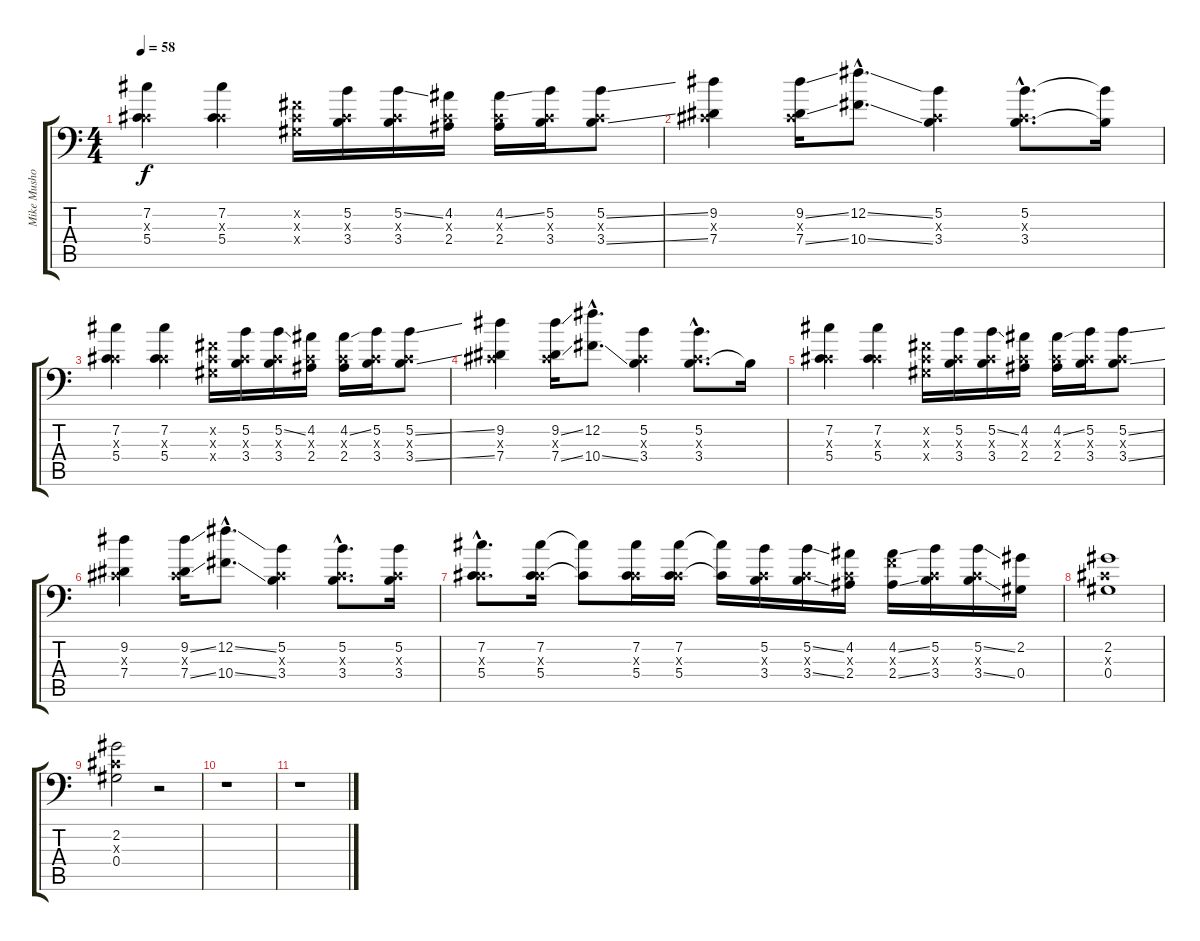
\track ("Mike Mushok (Fill in More)" "Mike Musho") {instrument distortionguitar}
\staff {score tabs}
\tuning (Bb3 Gb3 Db3 Ab2 Db2 Ab1) {hide}
\ts (4 4)
\tempo 58
\clef f4
\ks c
(7.2 0.3{x} 5.4).4{dy f} (7.2 0.3{x} 5.4).4 (0.2{x} 0.3{x} 0.4{x}).16 (5.2 0.3{x} 3.4).16 (5.2{ss} 0.3{x} 3.4).16 (4.2 0.3{x} 2.4).16 (4.2{ss} 0.3{x} 2.4).16 (5.2 0.3{x} 3.4).16 (5.2{ss} 0.3{x} 3.4{ss}).8 |
(9.2 0.3{x} 7.4).4 (9.2{ss} 0.3{x} 7.4{ss}).16 (12.2{ss hac} 10.4{ss hac}).8{d} (5.2 0.3{x} 3.4).4 (5.2{hac} 0.3{hac x} 3.4{hac}).8{d} (5.2{t} 3.4{t}).16 |
(7.2 0.3{x} 5.4).4 (7.2 0.3{x} 5.4).4 (0.2{x} 0.3{x} 0.4{x}).16 (5.2 0.3{x} 3.4).16 (5.2{ss} 0.3{x} 3.4).16 (4.2 0.3{x} 2.4).16 (4.2{ss} 0.3{x} 2.4).16 (5.2 0.3{x} 3.4).16 (5.2{ss} 0.3{x} 3.4{ss}).8 |
(9.2 0.3{x} 7.4).4 (9.2{ss} 0.3{x} 7.4{ss}).16 (12.2{hac} 10.4{ss hac}).8{d} (5.2 0.3{x} 3.4).4 (5.2{hac} 0.3{hac x} 3.4{hac}).8{d} 3.4{t}.16 |
(7.2 0.3{x} 5.4).4 (7.2 0.3{x} 5.4).4 (0.2{x} 0.3{x} 0.4{x}).16 (5.2 0.3{x} 3.4).16 (5.2{ss} 0.3{x} 3.4).16 (4.2 0.3{x} 2.4).16 (4.2{ss} 0.3{x} 2.4).16 (5.2 0.3{x} 3.4).16 (5.2{ss} 0.3{x} 3.4{ss}).8 |
(9.2 0.3{x} 7.4).4 (9.2{ss} 0.3{x} 7.4{ss}).16 (12.2{ss hac} 10.4{ss hac}).8{d} (5.2 0.3{x} 3.4).4 (5.2{hac} 0.3{hac x} 3.4{hac}).8{d} (5.2 0.3{x} 3.4).16 |
(7.2{hac} 0.3{hac x} 5.4{hac}).8{d} (7.2 0.3{x} 5.4).16 (7.2{t} 5.4{t}).8 (7.2 0.3{x} 5.4).16 (7.2 0.3{x} 5.4).16 (7.2{t} 5.4{t}).16 (5.2 0.3{x} 3.4).16 (5.2{ss} 0.3{x} 3.4{ss}).16 (4.2 0.3{x} 2.4).16 (4.2{ss} 4.3{x} 2.4{ss}).16 (5.2 0.3{x} 3.4).16 (5.2{ss} 0.3{x} 3.4{ss}).16 (2.2 0.4).16 |
(2.2 0.3{x} 0.4).1 |
(2.2 0.3{x} 0.4).2 r.2 |
r.1 |
r.1
